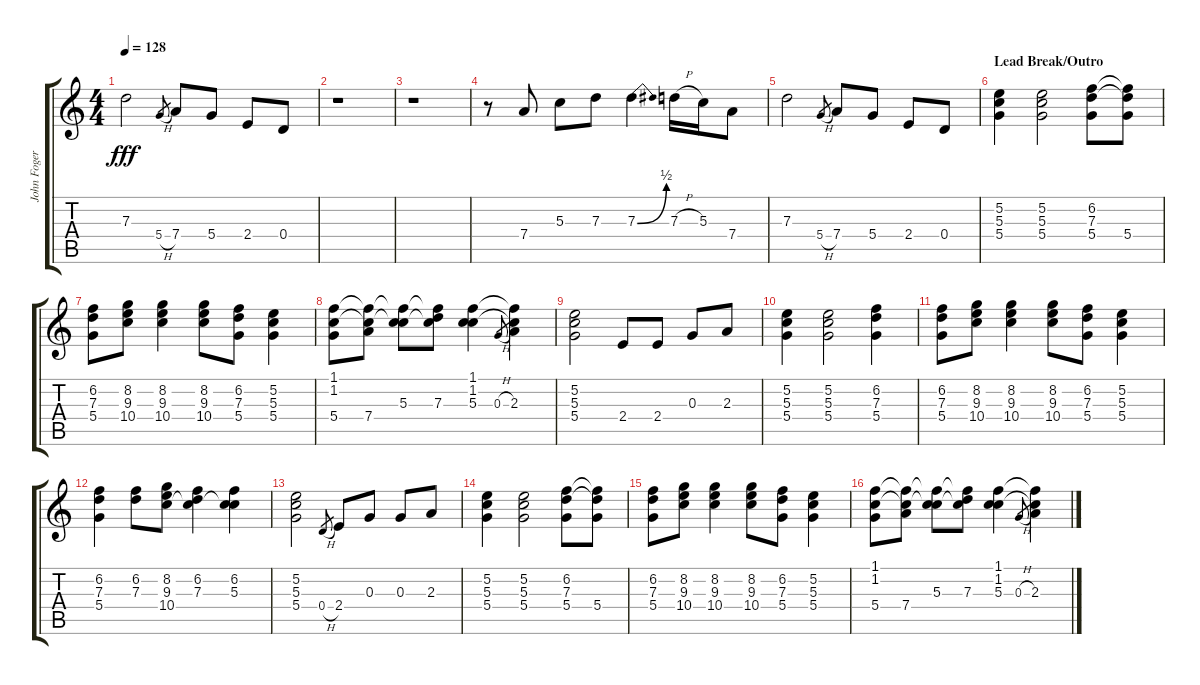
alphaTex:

\track ("John Fogerty" "John Foger") {instrument acousticguitarnylon}
\staff {score tabs}
\tuning (E4 B3 G3 D3 A2 E2) {hide}
\ts (4 4)
\tempo 128
\clef g2
\ks c
7.3.2{dy fff} 5.4{h}.8{gr} 7.4.8 5.4.8 2.4.8 0.4.8 |
r.1 |
r.1 |
r.8 7.4.8 5.3.8 7.3.8 7.3{be (bend 0 0 60 2)}.4 7.3{h}.16 5.3.16 7.4.8 |
7.3.2 5.4{h}.8{gr} 7.4.8 5.4.8 2.4.8 0.4.8 |
\section ("" "Lead Break/Outro")
(5.2 5.3 5.4).4 (5.2 5.3 5.4).2 (6.2 7.3 5.4).8 (6.2{t} 7.3{t} 5.4).8 |
(6.2 7.3 5.4).8 (8.2 9.3 10.4).8 (8.2 9.3 10.4).4 (8.2 9.3 10.4).8 (6.2 7.3 5.4).8 (5.2 5.3 5.4).4 |
(1.1 1.2 5.4).8 (1.1{t} 1.2{t} 7.4).8 (1.1{t} 1.2{t} 5.3).8 (1.1{t} 1.2{t} 7.3).8 (1.1 1.2 5.3).4 0.3{h}.8{gr} (1.1{t} 1.2{t} 2.3).4 |
(5.2 5.3 5.4).2 2.4.8 2.4.8 0.3.8 2.3.8 |
(5.2 5.3 5.4).4 (5.2 5.3 5.4).2 (6.2 7.3 5.4).4 |
(6.2 7.3 5.4).8 (8.2 9.3 10.4).8 (8.2 9.3 10.4).4 (8.2 9.3 10.4).8 (6.2 7.3 5.4).8 (5.2 5.3 5.4).4 |
(6.2 7.3 5.4).4 (6.2 7.3).8 (8.2 9.3 10.4).8 (6.2 7.3 10.4{t}).4 (6.2 5.3 10.4{t}).4 |
(5.2 5.3 5.4).2 0.4{h}.8{gr} 2.4.8 0.3.8 0.3.8 2.3.8 |
(5.2 5.3 5.4).4 (5.2 5.3 5.4).2 (6.2 7.3 5.4).8 (6.2{t} 7.3{t} 5.4).8 |
(6.2 7.3 5.4).8 (8.2 9.3 10.4).8 (8.2 9.3 10.4).4 (8.2 9.3 10.4).8 (6.2 7.3 5.4).8 (5.2 5.3 5.4).4 |
(1.1 1.2 5.4).8 (1.1{t} 1.2{t} 7.4).8 (1.1{t} 1.2{t} 5.3).8 (1.1{t} 1.2{t} 7.3).8 (1.1 1.2 5.3).4 0.3{h}.8{gr} (1.1{t} 1.2{t} 2.3).4
